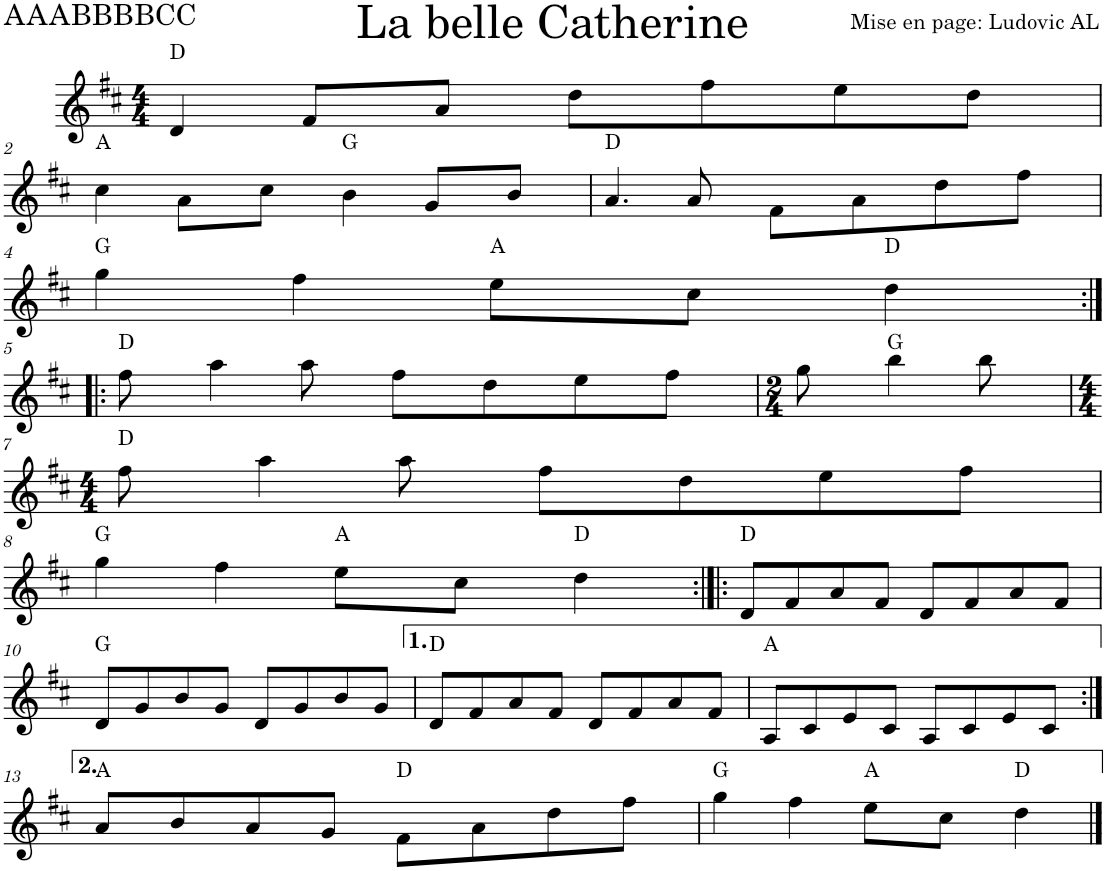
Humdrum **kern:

**kern	**harte
*part1	*part1
*staff1	*
*I"Violon	*
*I'Vln.	*
*clefG2	*
*k[f#c#]	*
*M4/4	*
=1	=1
4d/	D:maj
8f#/L	.
8a/J	.
8dd\L	.
8ff#\	.
8ee\	.
8dd\J	.
!!LO:LB:g=z
=2	=2
4cc#\	A:maj
8a\L	.
8cc#\J	.
4b\	G:maj
8g/L	.
8b/J	.
=3	=3
4.a/	D:maj
8a/	.
8f#\L	.
8a\	.
8dd\	.
8ff#\J	.
!!LO:LB:g=z
=4	=4
4gg\	G:maj
4ff#\	.
8ee\L	A:maj
8cc#\J	.
4dd\	D:maj
!!LO:LB:g=z
=5:|!|:	=5:|!|:
8ff#\	D:maj
4aa\	.
8aa\	.
8ff#\L	.
8dd\	.
8ee\	.
8ff#\J	.
=6	=6
*M2/4	*
8gg\	.
4bb\	G:maj
8bb\	.
!!LO:LB:g=z
=7	=7
*M4/4	*
8ff#\	D:maj
4aa\	.
8aa\	.
8ff#\L	.
8dd\	.
8ee\	.
8ff#\J	.
!!LO:LB:g=z
=8	=8
4gg\	G:maj
4ff#\	.
8ee\L	A:maj
8cc#\J	.
4dd\	D:maj
=9:|!|:	=9:|!|:
8d/L	D:maj
8f#/	.
8a/	.
8f#/J	.
8d/L	.
8f#/	.
8a/	.
8f#/J	.
!!LO:LB:g=z
=10	=10
8d/L	G:maj
8g/	.
8b/	.
8g/J	.
8d/L	.
8g/	.
8b/	.
8g/J	.
=11	=11
8d/L	D:maj
8f#/	.
8a/	.
8f#/J	.
8d/L	.
8f#/	.
8a/	.
8f#/J	.
=12	=12
8A/L	A:maj
8c#/	.
8e/	.
8c#/J	.
8A/L	.
8c#/	.
8e/	.
8c#/J	.
!!LO:LB:g=z
=13:|!	=13:|!
8a/L	A:maj
8b/	.
8a/	.
8g/J	.
8f#\L	D:maj
8a\	.
8dd\	.
8ff#\J	.
=14	=14
4gg\	G:maj
4ff#\	.
8ee\L	A:maj
8cc#\J	.
4dd\	D:maj
==	==
*-	*-
